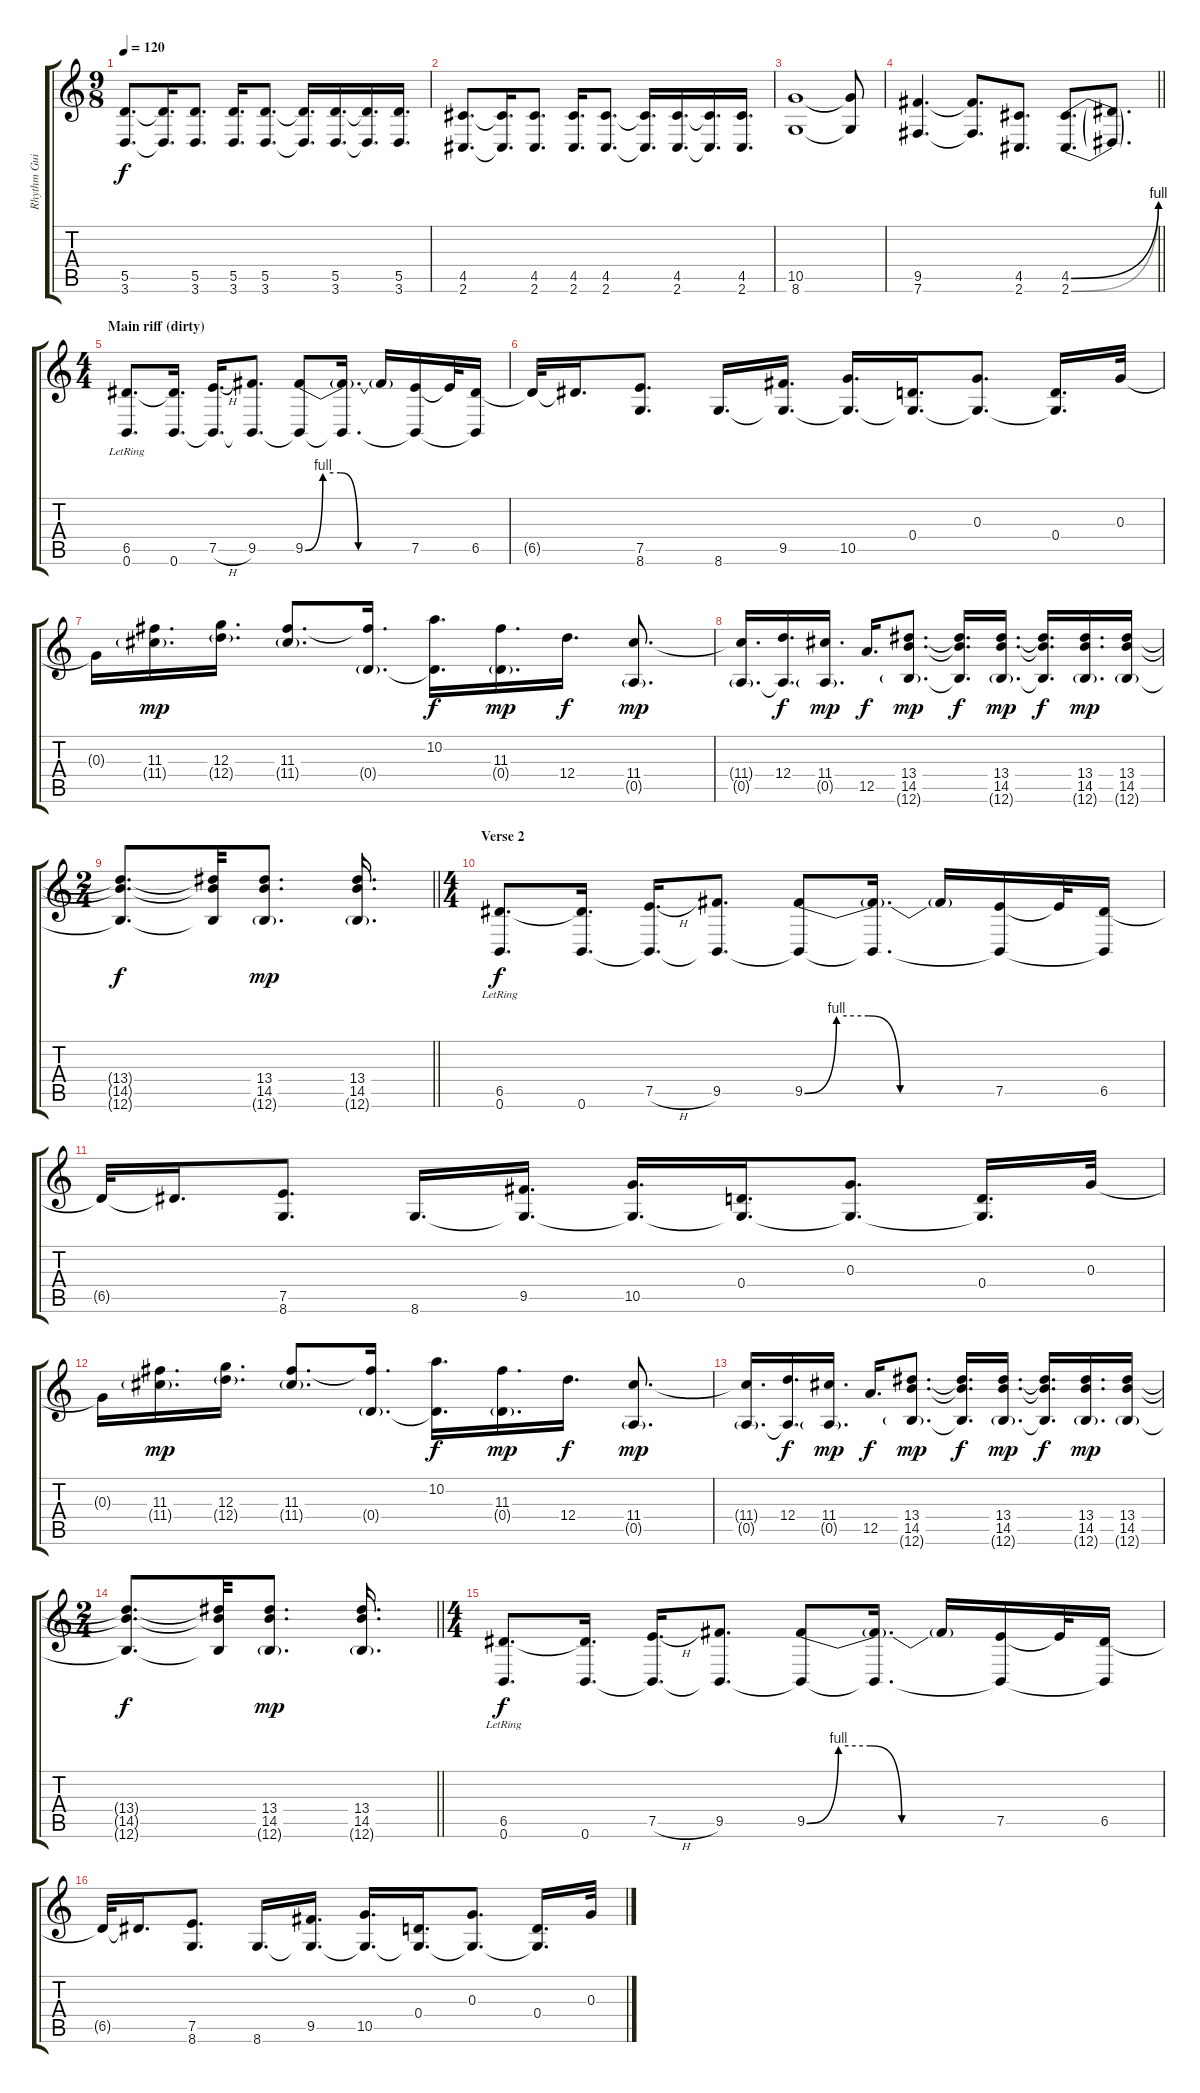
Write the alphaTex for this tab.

\track ("Rhythm Guitar" "Rhythm Gui") {instrument electricguitarjazz}
\staff {score tabs}
\tuning (E4 B3 G3 D3 A2 B1) {hide}
\ts (9 8)
\tempo 120
\clef g2
\ks c
(5.5 3.6).8{d dy f} (5.5{t} 3.6{t}).16{d} (5.5 3.6).8{d} (5.5 3.6).16{d} (5.5 3.6).8{d} (5.5{t} 3.6{t}).16{d} (5.5 3.6).16{d} (5.5{t} 3.6{t}).16{d} (5.5 3.6).16{d} |
(4.5 2.6).8{d} (4.5{t} 2.6{t}).16{d} (4.5 2.6).8{d} (4.5 2.6).16{d} (4.5 2.6).8{d} (4.5{t} 2.6{t}).16{d} (4.5 2.6).16{d} (4.5{t} 2.6{t}).16{d} (4.5 2.6).16{d} |
(10.5 8.6).1 (10.5{t} 8.6{t}).8 |
\barLineRight lightlight
(9.5 7.6).4{d} (9.5{t} 7.6{t}).8{d} (4.5 2.6).8{d} (4.5{be (bend 0 0 60 4)} 2.6{be (bend 0 0 60 4)}).8{d} (4.5{t} 2.6{t}).8{d} |
\ts (4 4)
\section ("" "Main riff (dirty)")
(6.5 0.6{lr}).8{d} (6.5{t} 0.6).16{d} (7.5{h} 0.6{t}).16{d} (9.5 0.6{t}).8{d} (9.5{be (custom 0 0 10 4 20 4 30 0 60 0)} 0.6{t}).8 (9.5{t} 0.6{t}).16{d} 9.5{t}.16 (7.5 0.6{t}).16 7.5{t}.32 (6.5 0.6{t}).16 |
6.5{t}.32 6.5{t}.16{d} (7.5 8.6).8{d} 8.6.16{d} (9.5 8.6{t}).16{d} (10.5 8.6{t}).16{d} (0.4 8.6{t}).16{d} (0.3 8.6{t}).8{d} (0.4 8.6{t}).16{d} 0.3.32 |
0.3{t}.16 (11.3 11.4{g}).16{d dy mp} (12.3 12.4{g}).16{d} (11.3 11.4{g}).8{d} (11.3{t} 0.4{g}).16{d} (10.2 0.4{t}).16{d dy f} (11.3 0.4{g}).16{d dy mp} 12.4.16{d dy f} (11.4 0.5{g}).8{d dy mp} |
(11.4{t} 0.5{g}).16{d} (12.4 0.5{t}).16{d dy f} (11.4 0.5{g}).16{d dy mp} 12.5.16{d dy f} (13.4 14.5 12.6{g}).8{d dy mp} (13.4{t} 14.5{t} 12.6{t}).16{d dy f} (13.4 14.5 12.6{g}).16{d dy mp} (13.4{t} 14.5{t} 12.6{t}).16{d dy f} (13.4 14.5 12.6{g}).16{d dy mp} (13.4 14.5 12.6{g}).16 |
\ts (2 4)
\barLineRight lightlight
(13.4{t} 14.5{t} 12.6{t}).8{d dy f} (13.4{t} 14.5{t} 12.6{t}).32 (13.4 14.5 12.6{g}).8{d dy mp} (13.4 14.5 12.6{g}).16{d} |
\ts (4 4)
\section ("" "Verse 2")
(6.5 0.6{lr}).8{d dy f} (6.5{t} 0.6).16{d} (7.5{h} 0.6{t}).16{d} (9.5 0.6{t}).8{d} (9.5{be (custom 0 0 10 4 20 4 30 0 60 0)} 0.6{t}).8 (9.5{t} 0.6{t}).16{d} 9.5{t}.16 (7.5 0.6{t}).16 7.5{t}.32 (6.5 0.6{t}).16 |
6.5{t}.32 6.5{t}.16{d} (7.5 8.6).8{d} 8.6.16{d} (9.5 8.6{t}).16{d} (10.5 8.6{t}).16{d} (0.4 8.6{t}).16{d} (0.3 8.6{t}).8{d} (0.4 8.6{t}).16{d} 0.3.32 |
0.3{t}.16 (11.3 11.4{g}).16{d dy mp} (12.3 12.4{g}).16{d} (11.3 11.4{g}).8{d} (11.3{t} 0.4{g}).16{d} (10.2 0.4{t}).16{d dy f} (11.3 0.4{g}).16{d dy mp} 12.4.16{d dy f} (11.4 0.5{g}).8{d dy mp} |
(11.4{t} 0.5{g}).16{d} (12.4 0.5{t}).16{d dy f} (11.4 0.5{g}).16{d dy mp} 12.5.16{d dy f} (13.4 14.5 12.6{g}).8{d dy mp} (13.4{t} 14.5{t} 12.6{t}).16{d dy f} (13.4 14.5 12.6{g}).16{d dy mp} (13.4{t} 14.5{t} 12.6{t}).16{d dy f} (13.4 14.5 12.6{g}).16{d dy mp} (13.4 14.5 12.6{g}).16 |
\ts (2 4)
\barLineRight lightlight
(13.4{t} 14.5{t} 12.6{t}).8{d dy f} (13.4{t} 14.5{t} 12.6{t}).32 (13.4 14.5 12.6{g}).8{d dy mp} (13.4 14.5 12.6{g}).16{d} |
\ts (4 4)
(6.5 0.6{lr}).8{d dy f} (6.5{t} 0.6).16{d} (7.5{h} 0.6{t}).16{d} (9.5 0.6{t}).8{d} (9.5{be (custom 0 0 10 4 20 4 30 0 60 0)} 0.6{t}).8 (9.5{t} 0.6{t}).16{d} 9.5{t}.16 (7.5 0.6{t}).16 7.5{t}.32 (6.5 0.6{t}).16 |
6.5{t}.32 6.5{t}.16{d} (7.5 8.6).8{d} 8.6.16{d} (9.5 8.6{t}).16{d} (10.5 8.6{t}).16{d} (0.4 8.6{t}).16{d} (0.3 8.6{t}).8{d} (0.4 8.6{t}).16{d} 0.3.32
